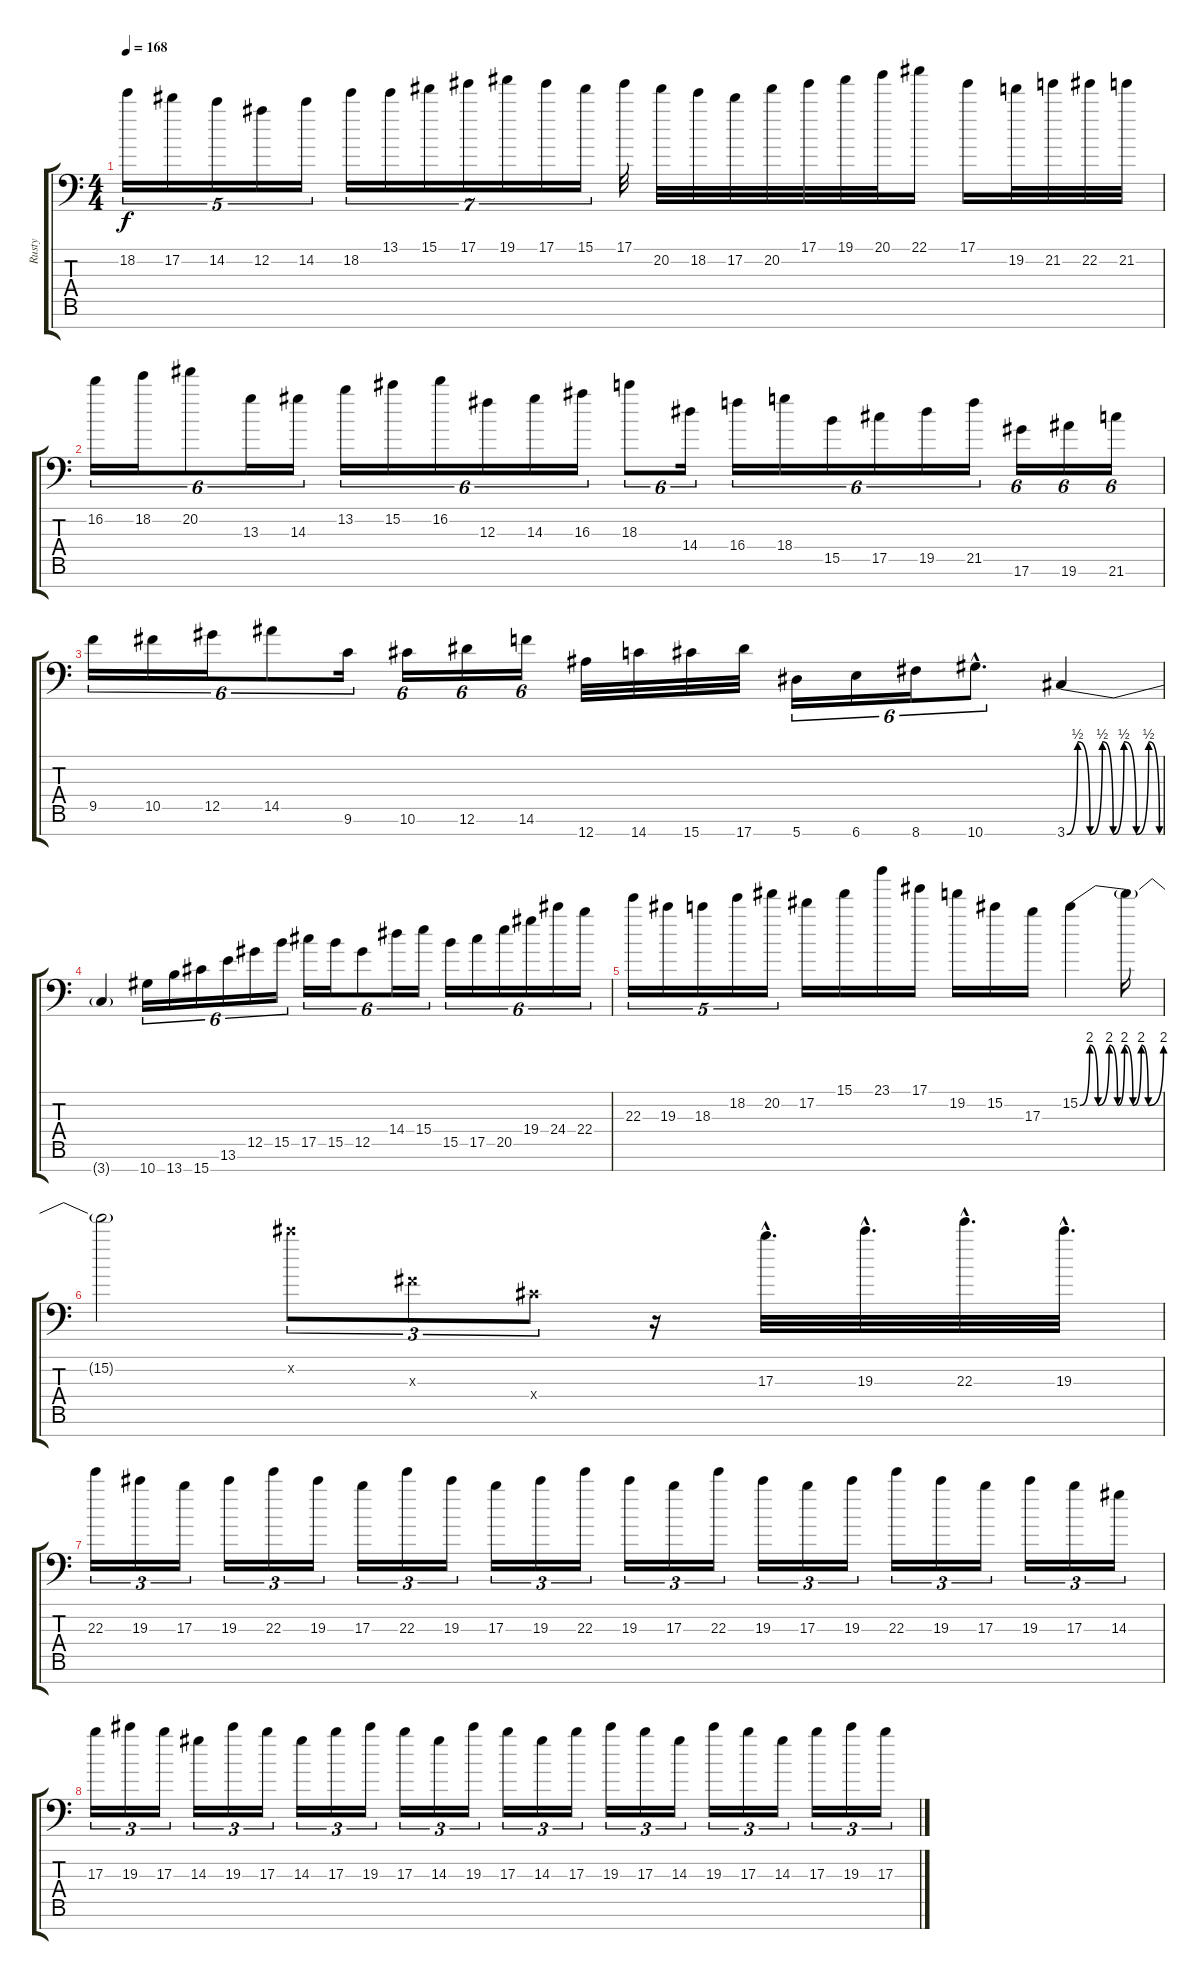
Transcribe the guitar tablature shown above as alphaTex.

\track ("Rusty" "Rusty") {instrument distortionguitar}
\staff {score tabs}
\tuning (Eb4 Bb3 Gb3 Db3 Ab2 Eb2 Bb1) {hide}
\ts (4 4)
\tempo 168
\clef f4
\ks c
18.2.16{tu (5 4) dy f} 17.2.16{tu (5 4)} 14.2.16{tu (5 4)} 12.2.16{tu (5 4)} 14.2.16{tu (5 4)} 18.2.16{tu (7 4)} 13.1.16{tu (7 4)} 15.1.16{tu (7 4)} 17.1.16{tu (7 4)} 19.1.16{tu (7 4)} 17.1.16{tu (7 4)} 15.1.16{tu (7 4)} 17.1.32 20.2.32 18.2.32 17.2.32 20.2.32 17.1.32 19.1.32 20.1.32 22.1.16 17.1.16 19.2.32 21.2.32 22.2.32 21.2.32 |
16.2.16{tu (6 4)} 18.2.16{tu (6 4)} 20.2.8{tu (6 4)} 13.3.16{tu (6 4)} 14.3.16{tu (6 4)} 13.2.16{tu (6 4)} 15.2.16{tu (6 4)} 16.2.16{tu (6 4)} 12.3.16{tu (6 4)} 14.3.16{tu (6 4)} 16.3.16{tu (6 4)} 18.3.8{tu (6 4)} 14.4.16{tu (6 4)} 16.4.16{tu (6 4)} 18.4.16{tu (6 4)} 15.5.16{tu (6 4)} 17.5.16{tu (6 4)} 19.5.16{tu (6 4)} 21.5.16{tu (6 4)} 17.6.16{tu (6 4)} 19.6.16{tu (6 4)} 21.6.16{tu (6 4)} |
9.5.16{tu (6 4)} 10.5.16{tu (6 4)} 12.5.16{tu (6 4)} 14.5.8{tu (6 4)} 9.6.16{tu (6 4)} 10.6.16{tu (6 4)} 12.6.16{tu (6 4)} 14.6.16{tu (6 4)} 12.7.32 14.7.32 15.7.32 17.7.32 5.7.16{tu (6 4)} 6.7.16{tu (6 4)} 8.7.16{tu (6 4)} 10.7{hac}.8{d tu (6 4)} 3.7{be (custom 0 0 7 2 15 0 23 2 30 0 37 2 45 0 53 2 60 0)}.4 |
3.7{t}.4 10.7.16{tu (6 4)} 13.7.16{tu (6 4)} 15.7.16{tu (6 4)} 13.6.16{tu (6 4)} 12.5.16{tu (6 4)} 15.5.16{tu (6 4)} 17.5.16{tu (6 4)} 15.5.16{tu (6 4)} 12.5.8{tu (6 4)} 14.4.16{tu (6 4)} 15.4.16{tu (6 4)} 15.5.16{tu (6 4)} 17.5.16{tu (6 4)} 20.5.16{tu (6 4)} 19.4.16{tu (6 4)} 24.4.16{tu (6 4)} 22.4.16{tu (6 4)} |
22.3.16{tu (5 4)} 19.3.16{tu (5 4)} 18.3.16{tu (5 4)} 18.2.16{tu (5 4)} 20.2.16{tu (5 4)} 17.2.16 15.1.16 23.1.16 17.1.16 19.2.16 15.2.16 17.3.16 15.2{be (custom 0 0 7 8 13 0 21 8 27 0 32 8 38 0 44 8 49 0 60 8)}.4 15.2{t}.16 |
15.2{t}.2 15.2{x}.8{tu (3 2)} 0.3{x}.8{tu (3 2)} 0.4{x}.8{tu (3 2)} r.16 17.3{hac}.32{d} 19.3{hac}.32{d} 22.3{hac}.32{d} 19.3{hac}.32{d} |
22.3.16{tu (3 2)} 19.3.16{tu (3 2)} 17.3.16{tu (3 2)} 19.3.16{tu (3 2)} 22.3.16{tu (3 2)} 19.3.16{tu (3 2)} 17.3.16{tu (3 2)} 22.3.16{tu (3 2)} 19.3.16{tu (3 2)} 17.3.16{tu (3 2)} 19.3.16{tu (3 2)} 22.3.16{tu (3 2)} 19.3.16{tu (3 2)} 17.3.16{tu (3 2)} 22.3.16{tu (3 2)} 19.3.16{tu (3 2)} 17.3.16{tu (3 2)} 19.3.16{tu (3 2)} 22.3.16{tu (3 2)} 19.3.16{tu (3 2)} 17.3.16{tu (3 2)} 19.3.16{tu (3 2)} 17.3.16{tu (3 2)} 14.3.16{tu (3 2)} |
17.3.16{tu (3 2)} 19.3.16{tu (3 2)} 17.3.16{tu (3 2)} 14.3.16{tu (3 2)} 19.3.16{tu (3 2)} 17.3.16{tu (3 2)} 14.3.16{tu (3 2)} 17.3.16{tu (3 2)} 19.3.16{tu (3 2)} 17.3.16{tu (3 2)} 14.3.16{tu (3 2)} 19.3.16{tu (3 2)} 17.3.16{tu (3 2)} 14.3.16{tu (3 2)} 17.3.16{tu (3 2)} 19.3.16{tu (3 2)} 17.3.16{tu (3 2)} 14.3.16{tu (3 2)} 19.3.16{tu (3 2)} 17.3.16{tu (3 2)} 14.3.16{tu (3 2)} 17.3.16{tu (3 2)} 19.3.16{tu (3 2)} 17.3.16{tu (3 2)}
